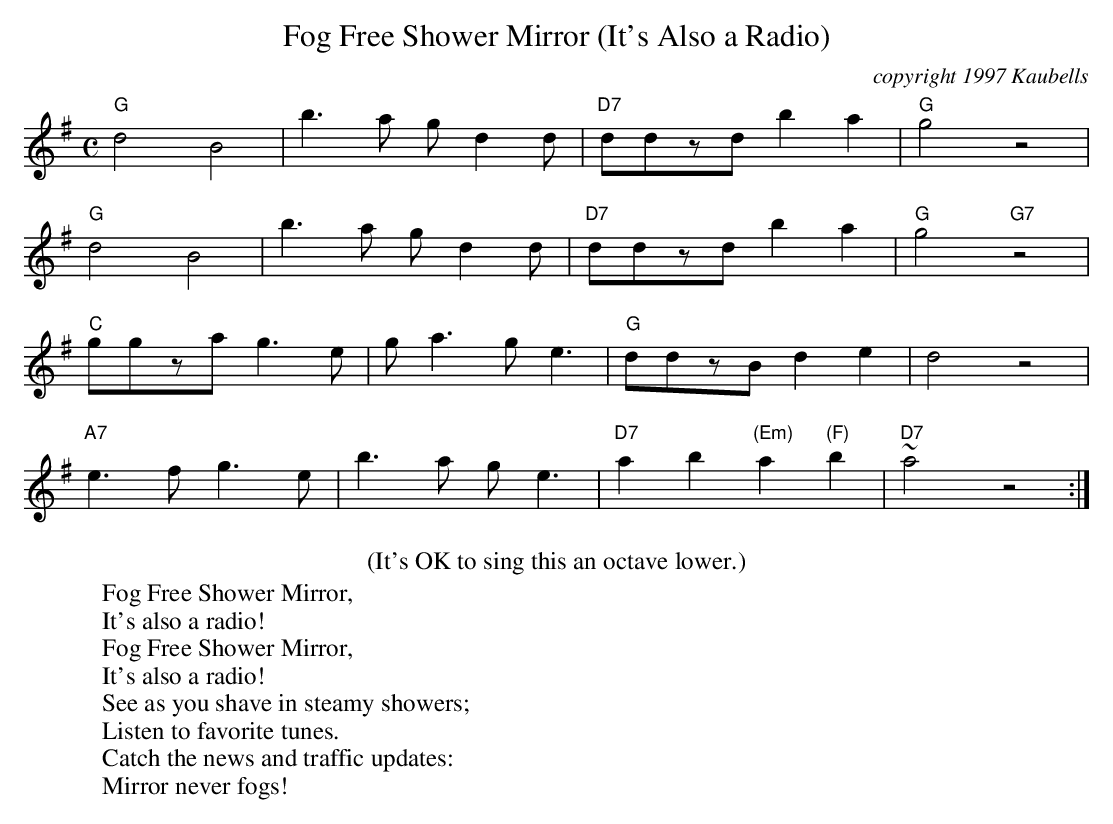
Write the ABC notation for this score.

X:1
T:Fog Free Shower Mirror (It's Also a Radio)
C:copyright 1997 Kaubells
E:20                   % note spacing
M:C
K:G
"G"d4 B4|b3 a gd2 d|"D7"ddzd b2a2|"G"g4 z4|*
"G"d4 B4|b3 a gd2 d|"D7"ddzd b2a2|"G"g4 "G7"z4|*
"C"ggza g3e|ga3 ge3|"G"ddzB d2e2|d4 z4|*
"A7"e3f g3e|b3a ge3|"D7"a2 b2 "(Em)"a2 "(F)"b2|"D7"~a4 z4:|*
T:(It's OK to sing this an octave lower.)
\bigskip
W:Fog Free Shower Mirror,
W:It's also a radio!
W:Fog Free Shower Mirror,
W:It's also a radio!
\bigskip
W:See as you shave in steamy showers;
W:Listen to favorite tunes.
W:Catch the news and traffic updates:
W:Mirror never fogs!
